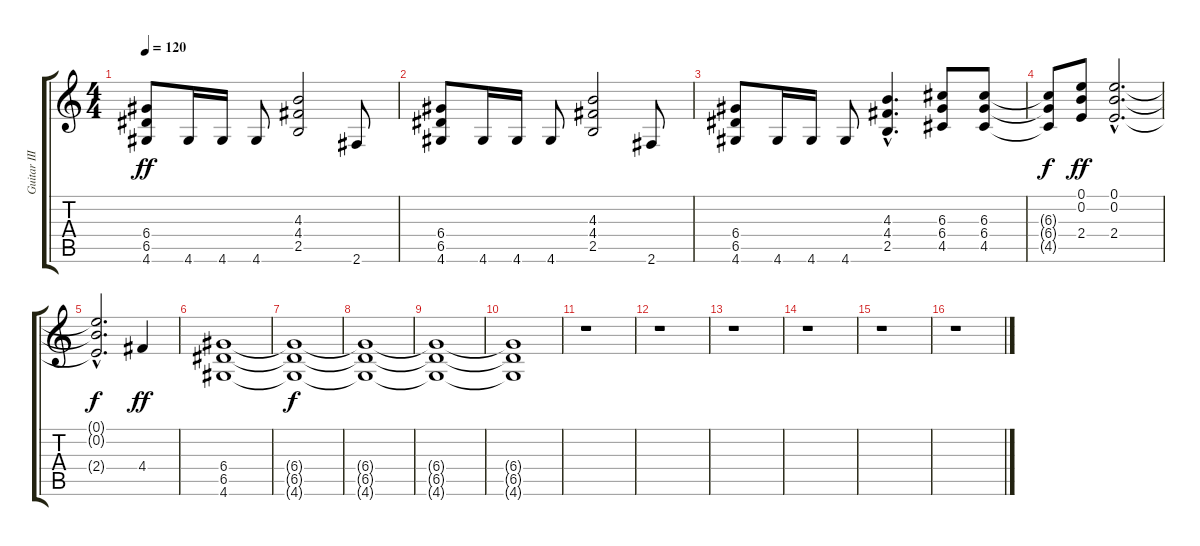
\track ("Guitar III" "Guitar III") {instrument distortionguitar}
\staff {score tabs}
\tuning (E4 B3 G3 D3 A2 E2) {hide}
\ts (4 4)
\tempo 120
\clef g2
\ks c
(6.4 6.5 4.6).8{dy ff} 4.6.16 4.6.16 4.6.8 (4.3 4.4 2.5).2 2.6.8 |
(6.4 6.5 4.6).8 4.6.16 4.6.16 4.6.8 (4.3 4.4 2.5).2 2.6.8 |
(6.4 6.5 4.6).8 4.6.16 4.6.16 4.6.8 (4.3{hac} 4.4{hac} 2.5{hac}).4{d} (6.3 6.4 4.5).8 (6.3 6.4 4.5).8 |
(6.3{t} 6.4{t} 4.5{t}).8{dy f} (0.1 0.2 2.4).8{dy ff} (0.1{hac} 0.2{hac} 2.4{hac}).2{d} |
(0.1{hac t} 0.2{hac t} 2.4{hac t}).2{d dy f} 4.4.4{dy ff} |
(6.4 6.5 4.6).1 |
(6.4{t} 6.5{t} 4.6{t}).1{dy f} |
(6.4{t} 6.5{t} 4.6{t}).1 |
(6.4{t} 6.5{t} 4.6{t}).1 |
(6.4{t} 6.5{t} 4.6{t}).1 |
r.1 |
r.1 |
r.1 |
r.1 |
r.1 |
r.1
